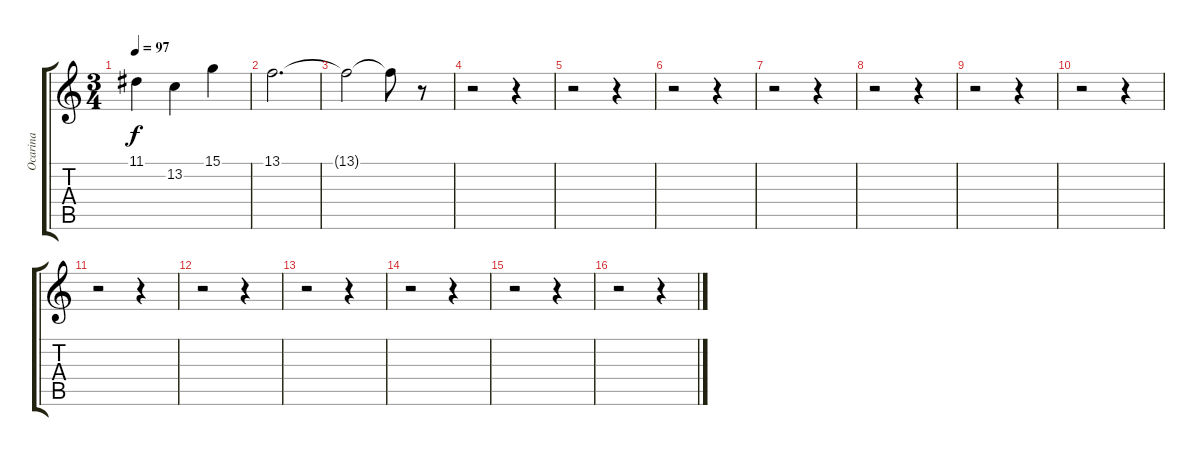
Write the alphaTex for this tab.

\track ("Ocarina" "Ocarina") {instrument ocarina}
\staff {score tabs}
\tuning (E4 B3 G3 D3 A2 E2) {hide}
\ts (3 4)
\tempo 97
\clef g2
\ks c
11.1.4{dy f} 13.2.4 15.1.4 |
13.1.2{d} |
13.1{t}.2 13.1{t}.8 r.8 |
r.2 r.4 |
r.2 r.4 |
r.2 r.4 |
r.2 r.4 |
r.2 r.4 |
r.2 r.4 |
r.2 r.4 |
r.2 r.4 |
r.2 r.4 |
r.2 r.4 |
r.2 r.4 |
r.2 r.4 |
r.2 r.4
